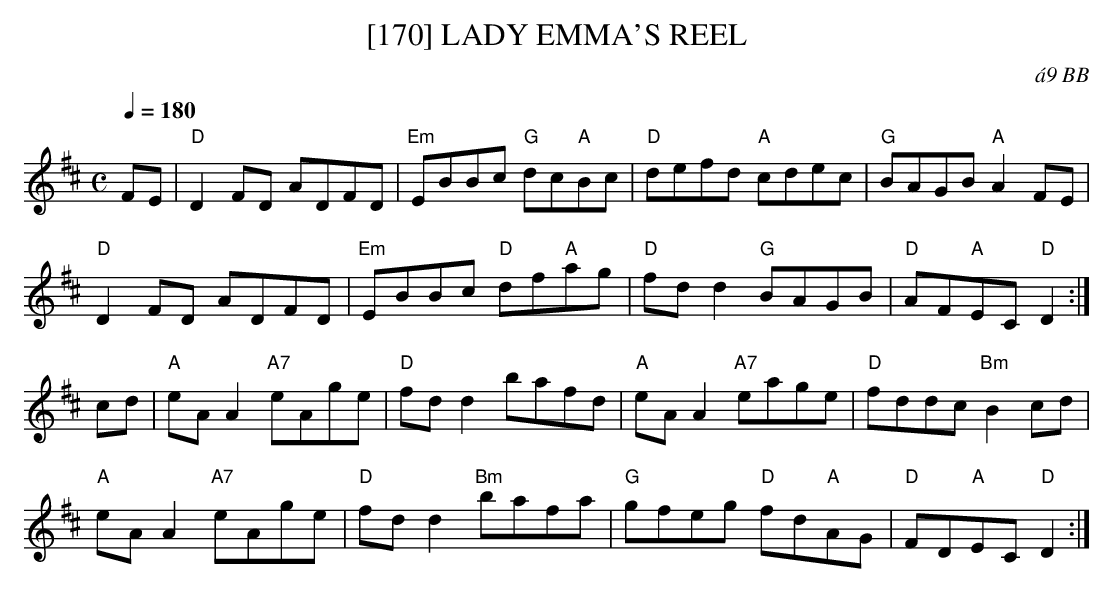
X:1
T:[170] LADY EMMA'S REEL
C:\'a9 BB
M:C
L:1/8
Q:1/4=180
K:D
FE|"D"D2FD ADFD|"Em"EBBc "G"dc"A"Bc|"D"defd "A"cdec|"G"BAGB "A"A2FE|
"D"D2FD ADFD|"Em"EBBc "D"df"A"ag|"D"fdd2 "G"BAGB|"D"AF"A"EC "D"D2 :|
cd|"A"eAA2 "A7"eAge|"D"fdd2 bafd|"A"eAA2 "A7"eage|"D"fddc "Bm"B2cd|
"A"eAA2 "A7"eAge|"D"fdd2 "Bm"bafa|"G"gfeg "D"fd"A"AG|"D"FD"A"EC "D"D2:|
